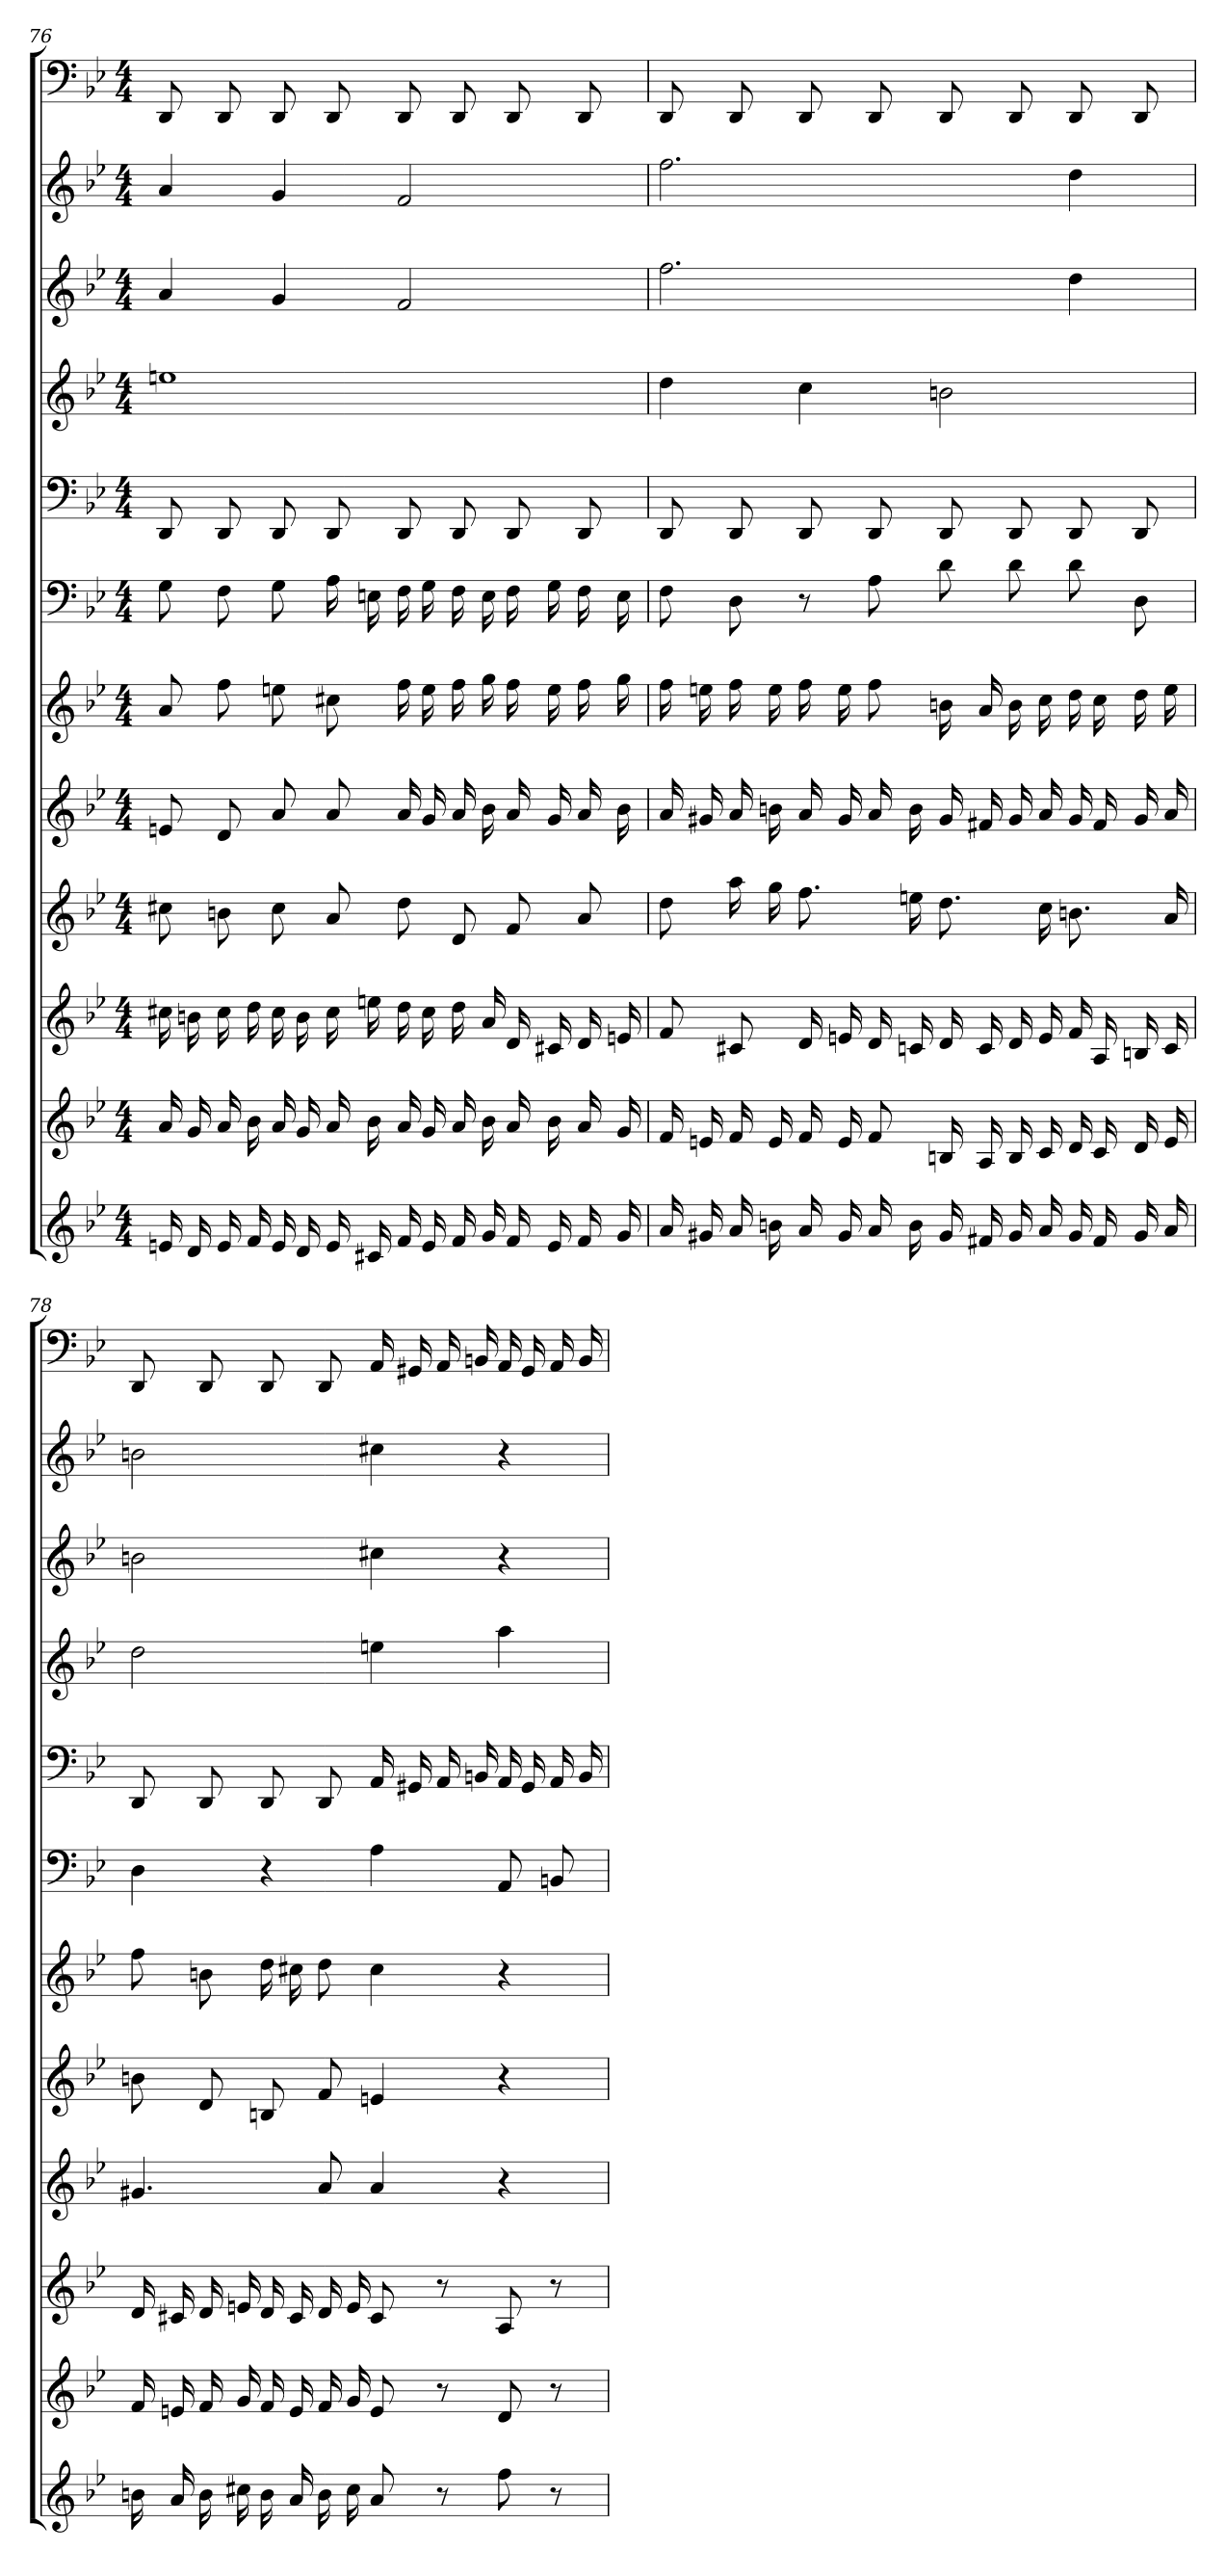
**kern	**kern	**kern	**kern	**kern	**kern	**kern	**kern	**kern	**kern	**kern	**kern
*part12	*part11	*part10	*part9	*part8	*part7	*part6	*part5	*part4	*part3	*part2	*part1
*staff12	*staff11	*staff10	*staff9	*staff8	*staff7	*staff6	*staff5	*staff4	*staff3	*staff2	*staff1
*k[b-e-]	*k[b-e-]	*k[b-e-]	*k[b-e-]	*k[b-e-]	*k[b-e-]	*k[b-e-]	*k[b-e-]	*k[b-e-]	*k[b-e-]	*k[b-e-]	*k[b-e-]
*g:	*g:	*g:	*g:	*g:	*g:	*g:	*g:	*g:	*g:	*g:	*g:
*M4/4	*M4/4	*M4/4	*M4/4	*M4/4	*M4/4	*M4/4	*M4/4	*M4/4	*M4/4	*M4/4	*M4/4
=76	=76	=76	=76	=76	=76	=76	=76	=76	=76	=76	=76
16en	16a	16cc#X	8cc#X	8en	8a	8G	8DD	1een	4a	4a	8DD
16d	16g	16bn	.	.	.	.	.	.	.	.	.
16e	16a	16cc#	8bn	8d	8ff	8F	8DD	.	.	.	8DD
16f	16b-	16dd	.	.	.	.	.	.	.	.	.
16e	16a	16cc#	8cc#	8a	8een	8G	8DD	.	4g	4g	8DD
16d	16g	16b	.	.	.	.	.	.	.	.	.
16e	16a	16cc#	8a	8a	8cc#X	16A	8DD	.	.	.	8DD
16c#X	16b-	16een	.	.	.	16En	.	.	.	.	.
16f	16a	16dd	8dd	16a	16ff	16F	8DD	.	2f	2f	8DD
16e	16g	16cc#	.	16g	16ee	16G	.	.	.	.	.
16f	16a	16dd	8d	16a	16ff	16F	8DD	.	.	.	8DD
16g	16b-	16a	.	16b-	16gg	16E	.	.	.	.	.
16f	16a	16d	8f	16a	16ff	16F	8DD	.	.	.	8DD
16e	16b-	16c#X	.	16g	16ee	16G	.	.	.	.	.
16f	16a	16d	8a	16a	16ff	16F	8DD	.	.	.	8DD
16g	16g	16en	.	16b-	16gg	16E	.	.	.	.	.
=77	=77	=77	=77	=77	=77	=77	=77	=77	=77	=77	=77
16a	16f	8f	8dd	16a	16ff	8F	8DD	4dd	2.ff	2.ff	8DD
16g#X	16en	.	.	16g#X	16een	.	.	.	.	.	.
16a	16f	8c#X	16aa	16a	16ff	8D	8DD	.	.	.	8DD
16bn	16e	.	16gg	16bn	16ee	.	.	.	.	.	.
16a	16f	16d	8.ff	16a	16ff	8r	8DD	4cc	.	.	8DD
16g#	16e	16en	.	16g#	16ee	.	.	.	.	.	.
16a	8f	16d	.	16a	8ff	8A	8DD	.	.	.	8DD
16b	.	16cn	16een	16b	.	.	.	.	.	.	.
16g#	16Bn	16d	8.dd	16g#	16bn	8d	8DD	2bn	.	.	8DD
16f#X	16A	16c	.	16f#X	16a	.	.	.	.	.	.
16g#	16B	16d	.	16g#	16b	8d	8DD	.	.	.	8DD
16a	16c	16e	16cc	16a	16cc	.	.	.	.	.	.
16g#	16d	16f	8.bn	16g#	16dd	8d	8DD	.	4dd	4dd	8DD
16f#	16c	16A	.	16f#	16cc	.	.	.	.	.	.
16g#	16d	16Bn	.	16g#	16dd	8D	8DD	.	.	.	8DD
16a	16e	16c	16a	16a	16ee	.	.	.	.	.	.
=78	=78	=78	=78	=78	=78	=78	=78	=78	=78	=78	=78
16bn	16f	16d	4.g#X	8bn	8ff	4D	8DD	2dd	2bn	2bn	8DD
16a	16en	16c#X	.	.	.	.	.	.	.	.	.
16b	16f	16d	.	8d	8bn	.	8DD	.	.	.	8DD
16cc#X	16g	16en	.	.	.	.	.	.	.	.	.
16b	16f	16d	.	8Bn	16dd	4r	8DD	.	.	.	8DD
16a	16e	16c#	.	.	16cc#X	.	.	.	.	.	.
16b	16f	16d	8a	8f	8dd	.	8DD	.	.	.	8DD
16cc#	16g	16e	.	.	.	.	.	.	.	.	.
8a	8e	8c#	4a	4en	4cc#	4A	16AA	4een	4cc#X	4cc#X	16AA
.	.	.	.	.	.	.	16GG#X	.	.	.	16GG#X
8r	8r	8r	.	.	.	.	16AA	.	.	.	16AA
.	.	.	.	.	.	.	16BBn	.	.	.	16BBn
8ff	8d	8A	4r	4r	4r	8AA	16AA	4aa	4r	4r	16AA
.	.	.	.	.	.	.	16GG#	.	.	.	16GG#
8r	8r	8r	.	.	.	8BBn	16AA	.	.	.	16AA
.	.	.	.	.	.	.	16BB	.	.	.	16BB
=	=	=	=	=	=	=	=	=	=	=	=
*-	*-	*-	*-	*-	*-	*-	*-	*-	*-	*-	*-
